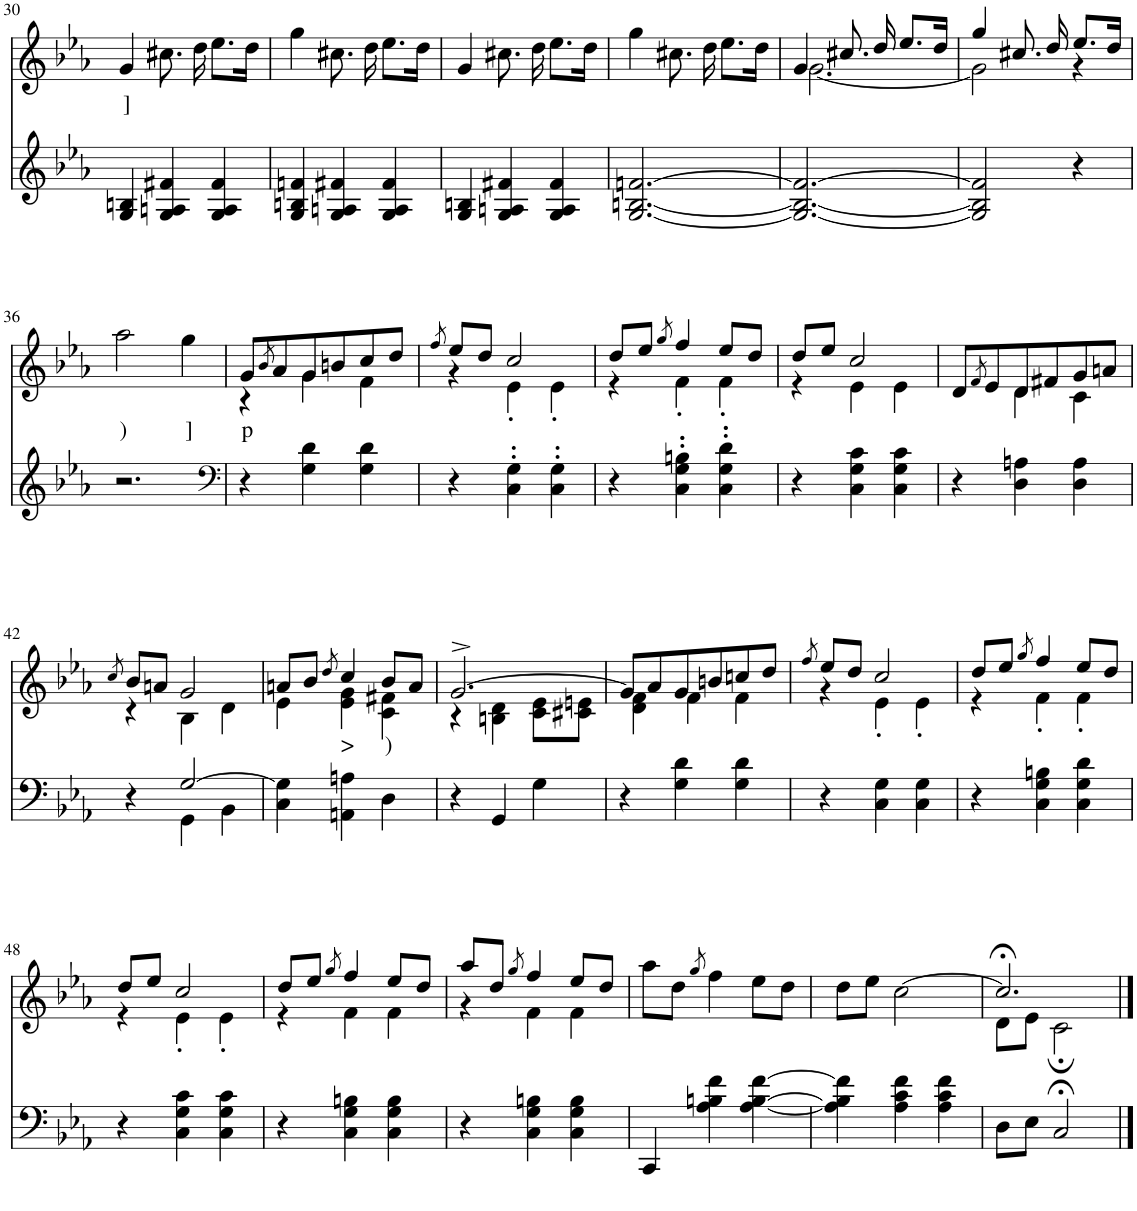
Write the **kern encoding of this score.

**kern	**kern	**text
*part2	*part1	*part1
*staff2	*staff1	*staff1
*I"piano	*I"piano	*
*I'Pno	*I'Pno	*
!!LO:PB:g=z
*clefG2	*clefG2	*
*k[b-e-a-]	*k[b-e-a-]	*
*c:	*c:	*
*M3/4	*M3/4	*
=30	=30	=30
!	!	!LO:LY:b
4G/ 4Bn/	4g/	]
4G/ 4An/ 4f#X/	8.cc#X\	.
.	16dd\	.
4G/ 4A/ 4f#/	8.ee-\L	.
.	16dd\Jk	.
=31	=31	=31
4G/ 4Bn/ 4fn/	4gg\	.
4G/ 4An/ 4f#X/	8.cc#X\	.
.	16dd\	.
4G/ 4A/ 4f#/	8.ee-\L	.
.	16dd\Jk	.
=32	=32	=32
4G/ 4Bn/	4g/	.
4G/ 4An/ 4f#X/	8.cc#X\	.
.	16dd\	.
4G/ 4A/ 4f#/	8.ee-\L	.
.	16dd\Jk	.
=33	=33	=33
[2.G/ [2.Bn/ [2.fn/	4gg\	.
.	8.cc#X\	.
.	16dd\	.
.	8.ee-\L	.
.	16dd\Jk	.
=34	=34	=34
*	*^	*
2.G/_ 2.B/_ 2.f/_	4g/	[2.g\	.
.	8.cc#X/	.	.
.	16dd/	.	.
.	8.ee-/L	.	.
.	16dd/Jk	.	.
=35	=35	=35	=35
2G/] 2B/] 2f/]	4gg/	2g\]	.
.	8.cc#X/	.	.
.	16dd/	.	.
4r	8.ee-/L	4r	.
.	16dd/Jk	.	.
*	*v	*v	*
!!LO:LB:g=z
=36	=36	=36
!	!	!LO:LY:b
2.r	2aa-\	)
!	!	!LO:LY:b
.	4gg\	]
=37	=37	=37
*clefF4	*	*
*	*^	*
!	!	!	!LO:LY:b
4r	8g/L	4r	p
.	8qb-/	.	.
.	8a-/	.	.
4G\ 4d\	8g/	4g\	.
.	8bn/	.	.
4G\ 4d\	8cc/	4f\	.
.	8dd/J	.	.
=38	=38	=38	=38
.	8qff/	.	.
4r	8ee-/L	4r	.
.	8dd/J	.	.
4C\' 4G\'	2cc/	4e-'\	.
4C\' 4G\'	.	4e-'\	.
=39	=39	=39	=39
4r	8dd/L	4r	.
.	8ee-/J	.	.
.	8qgg/	.	.
4C\' 4G\' 4Bn\'	4ff/	4f'\	.
4C\' 4G\' 4d\'	8ee-/L	4f'\	.
.	8dd/J	.	.
=40	=40	=40	=40
4r	8dd/L	4r	.
.	8ee-/J	.	.
4C\ 4G\ 4c\	2cc/	4e-\	.
4C\ 4G\ 4c\	.	4e-\	.
=41	=41	=41	=41
4r	8d/L	4ryy	.
.	8qf/	.	.
.	8e-/	.	.
4D\ 4An\	8d/	4d\	.
.	8f#X/	.	.
4D\ 4A\	8g/	4c\	.
.	8an/J	.	.
!!LO:LB:g=z	!!
=42	=42	=42	=42
.	8qcc/	.	.
*^	*	*	*
4r	4ryy	8b-/L	4r	.
.	.	8an/J	.	.
[2G/	4GG\	2g/	4B-\	.
.	4BB-\	.	4d\	.
*v	*v	*	*	*
=43	=43	=43	=43
4C\ 4G\]	8an/L	4e-\	.
.	8b-/J	.	.
.	8qdd/	.	.
!	!	!	!LO:LY:b
4AAn\ 4An\	4cc/	4e-\ 4g\	>
!	!	!	!LO:LY:b
4D\	8b-/L	4c\ 4f#X\	)
.	8a/J	.	.
=44	=44	=44	=44
4r	[2.g^/	4r	.
4GG/	.	4Bn\ 4d\	.
4G\	.	8c\ 8e-\L	.
.	.	8c#X\ 8en\J	.
=45	=45	=45	=45
4r	8g/L]	4d\ 4f\	.
.	8a-/	.	.
4G\ 4d\	8g/	4f\	.
.	8bn/	.	.
4G\ 4d\	8ccn/	4f\	.
.	8dd/J	.	.
=46	=46	=46	=46
.	8qff/	.	.
4r	8ee-/L	4r	.
.	8dd/J	.	.
4C\ 4G\	2cc/	4e-'\	.
4C\ 4G\	.	4e-'\	.
=47	=47	=47	=47
4r	8dd/L	4r	.
.	8ee-/J	.	.
.	8qgg/	.	.
4C\ 4G\ 4Bn\	4ff/	4f'\	.
4C\ 4G\ 4d\	8ee-/L	4f'\	.
.	8dd/J	.	.
!!LO:LB:g=z	!!
=48	=48	=48	=48
4r	8dd/L	4r	.
.	8ee-/J	.	.
4C\ 4G\ 4c\	2cc/	4e-'\	.
4C\ 4G\ 4c\	.	4e-'\	.
=49	=49	=49	=49
4r	8dd/L	4r	.
.	8ee-/J	.	.
.	8qgg/	.	.
4C\ 4G\ 4Bn\	4ff/	4f\	.
4C\ 4G\ 4B\	8ee-/L	4f\	.
.	8dd/J	.	.
=50	=50	=50	=50
4r	8aa-/L	4r	.
.	8dd/J	.	.
.	8qgg/	.	.
4C\ 4G\ 4Bn\	4ff/	4f\	.
4C\ 4G\ 4B\	8ee-/L	4f\	.
.	8dd/J	.	.
*	*v	*v	*
=51	=51	=51
4CC/	8aa-\L	.
.	8dd\J	.
.	8qgg/	.
4A-\ 4Bn\ 4f\	4ff\	.
[4A-\ [4B\ [4f\	8ee-\L	.
.	8dd\J	.
=52	=52	=52
4A-\] 4B\] 4f\]	8dd\L	.
.	8ee-\J	.
4A-\ 4c\ 4f\	[2cc\	.
4A-\ 4c\ 4f\	.	.
=53	=53	=53
*	*^	*
8D\L	2.cc;</]	8d\L	.
8E-\J	.	8e-\J	.
2C;</	.	2c;\	.
*	*v	*v	*
==	==	==
*-	*-	*-
